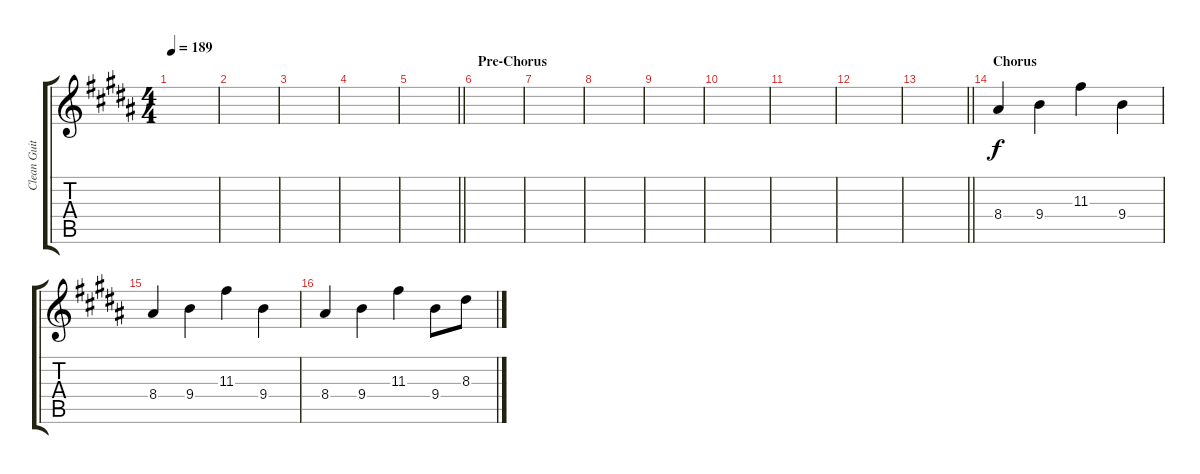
\track ("Clean Guitar" "Clean Guit") {instrument electricguitarclean}
\staff {score tabs}
\tuning (E4 B3 G3 D3 A2 E2) {hide}
\ts (4 4)
\tempo 189
\clef g2
\ks b
|
|
|
|
\barLineRight lightlight
|
\section ("" "Pre-Chorus")
|
|
|
|
|
|
|
\barLineRight lightlight
|
\section ("" "Chorus")
8.4.4 9.4.4 11.3.4 9.4.4 |
8.4.4 9.4.4 11.3.4 9.4.4 |
8.4.4 9.4.4 11.3.4 9.4.8 8.3.8
